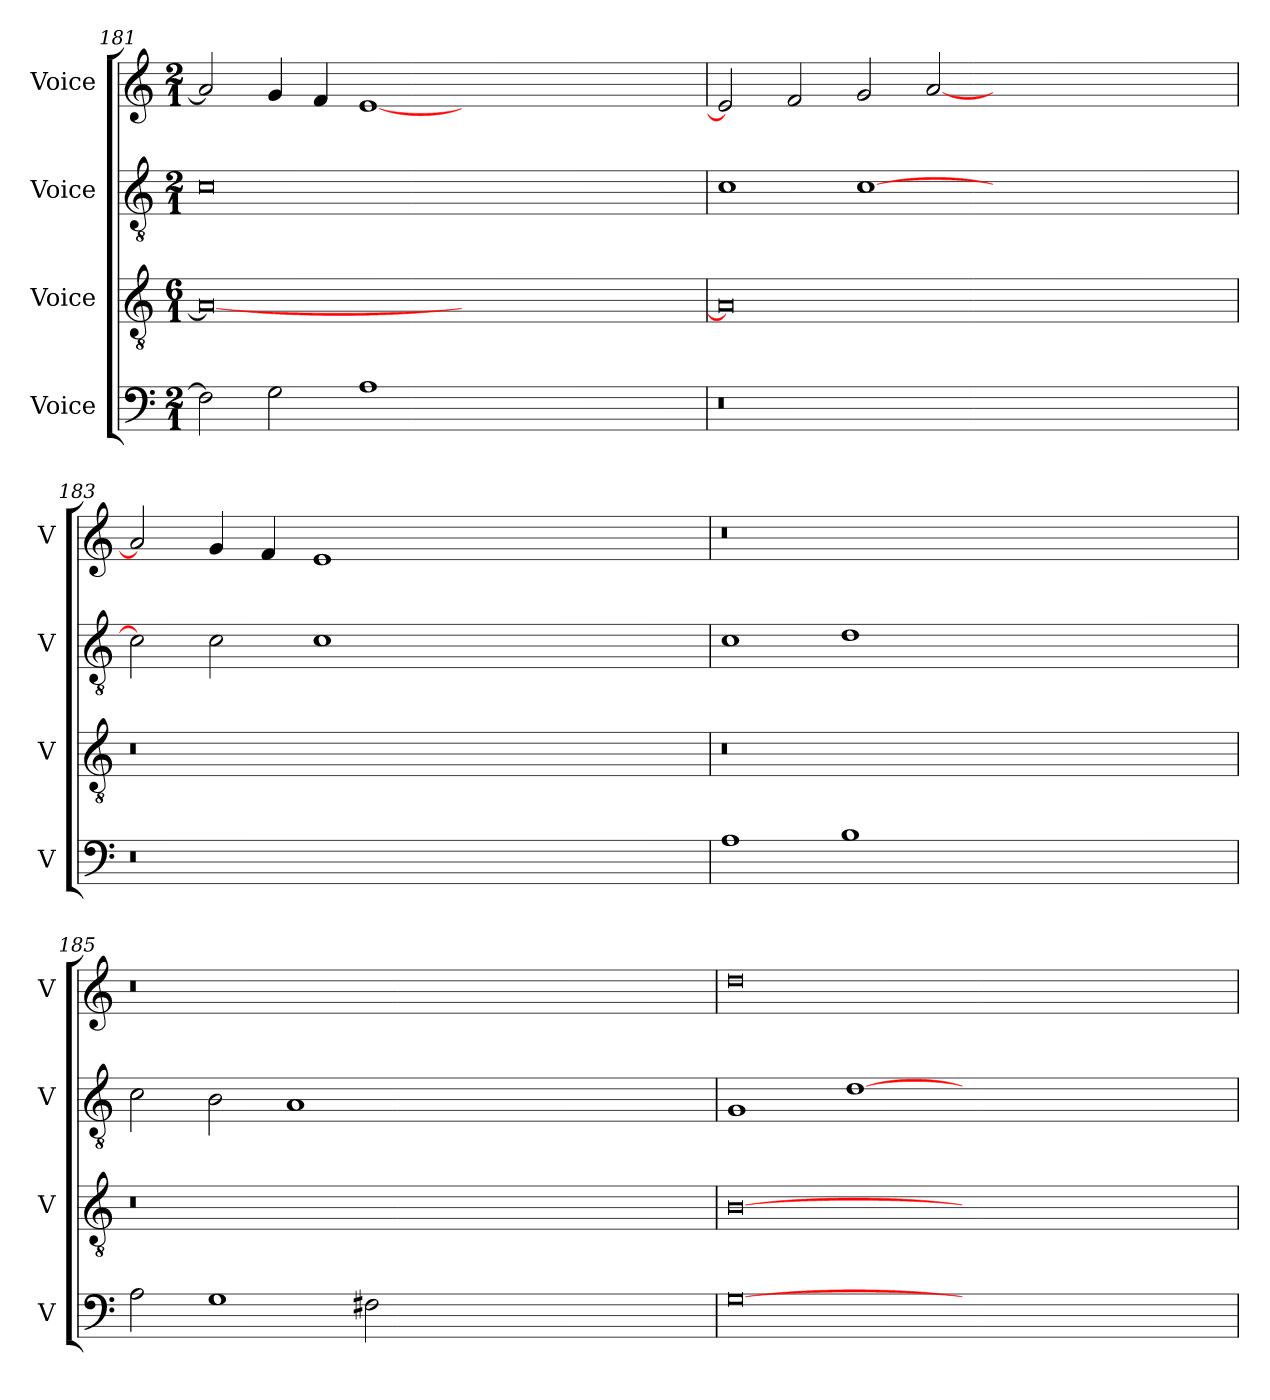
**kern	**kern	**kern	**kern
*part4	*part3	*part2	*part1
*staff4	*staff3	*staff2	*staff1
*I"Voice	*I"Voice	*I"Voice	*I"Voice
*I'V	*I'V	*I'V	*I'V
*clefF4	*clefGv2	*clefGv2	*clefG2
*k[]	*k[]	*k[]	*k[]
*M2/1	*M6/1	*M2/1	*M2/1
=181	=181	=181	=181
2F\]	0A_	0c	2a/]
2G\	.	.	4g/
.	.	.	4f/
1A	.	.	[1e
00ryy	00ryy	00ryy	00ryy
!!LO:LB:g=z
=182	=182	=182	=182
0r	0A]	1c	2e/]
.	.	.	2f/
.	.	[1c	2g/
.	.	.	[2a/
00ryy	00ryy	00ryy	00ryy
=183	=183	=183	=183
0r	0r	2c\]	2a/]
.	.	2c\	4g/
.	.	.	4f/
.	.	1c	1e
00ryy	00ryy	00ryy	00ryy
!!LO:LB:g=z
=184	=184	=184	=184
1A	0r	1c	0r
1B	.	1d	.
00ryy	00ryy	00ryy	00ryy
=185	=185	=185	=185
2A\	0r	2c\	0r
1G	.	2B\	.
.	.	1A	.
2F#X\	.	.	.
00ryy	00ryy	00ryy	00ryy
!!LO:PB:g=z
=186	=186	=186	=186
[0G	[0B	1G	0dd
.	.	[1d	.
00ryy	00ryy	00ryy	00ryy
=	=	=	=
*-	*-	*-	*-
